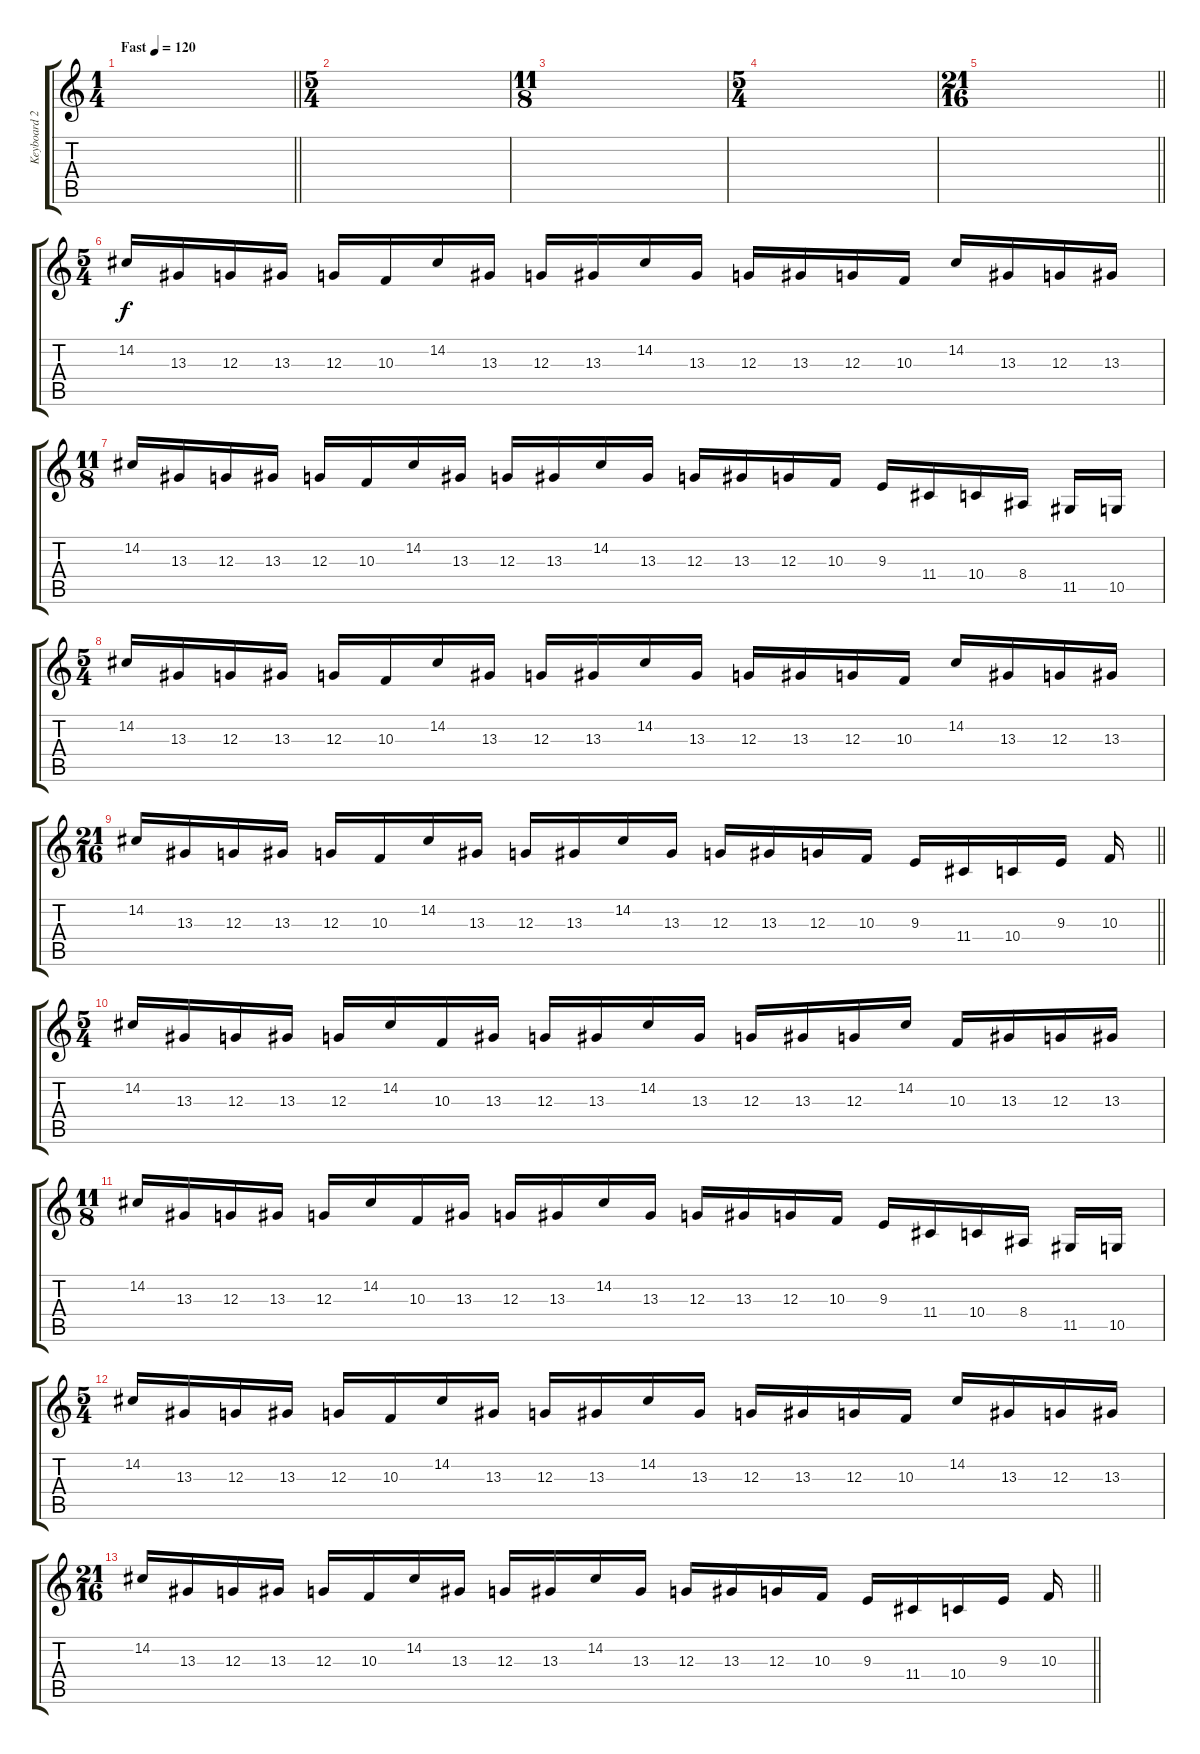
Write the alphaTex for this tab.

\track ("Keyboard 2" "Keyboard 2") {instrument stringensemble1}
\staff {score tabs}
\tuning (E4 B3 G3 D3 A2 D2) {hide}
\ts (1 4)
\tempo (120 "Fast")
\clef g2
\barLineRight lightlight
\ks c
|
\ts (5 4)
|
\ts (11 8)
|
\ts (5 4)
|
\ts (21 16)
\barLineRight lightlight
|
\ts (5 4)
14.2.16 13.3.16 12.3.16 13.3.16 12.3.16 10.3.16 14.2.16 13.3.16 12.3.16 13.3.16 14.2.16 13.3.16 12.3.16 13.3.16 12.3.16 10.3.16 14.2.16 13.3.16 12.3.16 13.3.16 |
\ts (11 8)
14.2.16 13.3.16 12.3.16 13.3.16 12.3.16 10.3.16 14.2.16 13.3.16 12.3.16 13.3.16 14.2.16 13.3.16 12.3.16 13.3.16 12.3.16 10.3.16 9.3.16 11.4.16 10.4.16 8.4.16 11.5.16 10.5.16 |
\ts (5 4)
14.2.16 13.3.16 12.3.16 13.3.16 12.3.16 10.3.16 14.2.16 13.3.16 12.3.16 13.3.16 14.2.16 13.3.16 12.3.16 13.3.16 12.3.16 10.3.16 14.2.16 13.3.16 12.3.16 13.3.16 |
\ts (21 16)
\barLineRight lightlight
14.2.16 13.3.16 12.3.16 13.3.16 12.3.16 10.3.16 14.2.16 13.3.16 12.3.16 13.3.16 14.2.16 13.3.16 12.3.16 13.3.16 12.3.16 10.3.16 9.3.16 11.4.16 10.4.16 9.3.16 10.3.16 |
\ts (5 4)
14.2.16 13.3.16 12.3.16 13.3.16 12.3.16 14.2.16 10.3.16 13.3.16 12.3.16 13.3.16 14.2.16 13.3.16 12.3.16 13.3.16 12.3.16 14.2.16 10.3.16 13.3.16 12.3.16 13.3.16 |
\ts (11 8)
14.2.16 13.3.16 12.3.16 13.3.16 12.3.16 14.2.16 10.3.16 13.3.16 12.3.16 13.3.16 14.2.16 13.3.16 12.3.16 13.3.16 12.3.16 10.3.16 9.3.16 11.4.16 10.4.16 8.4.16 11.5.16 10.5.16 |
\ts (5 4)
14.2.16 13.3.16 12.3.16 13.3.16 12.3.16 10.3.16 14.2.16 13.3.16 12.3.16 13.3.16 14.2.16 13.3.16 12.3.16 13.3.16 12.3.16 10.3.16 14.2.16 13.3.16 12.3.16 13.3.16 |
\ts (21 16)
\barLineRight lightlight
14.2.16 13.3.16 12.3.16 13.3.16 12.3.16 10.3.16 14.2.16 13.3.16 12.3.16 13.3.16 14.2.16 13.3.16 12.3.16 13.3.16 12.3.16 10.3.16 9.3.16 11.4.16 10.4.16 9.3.16 10.3.16
